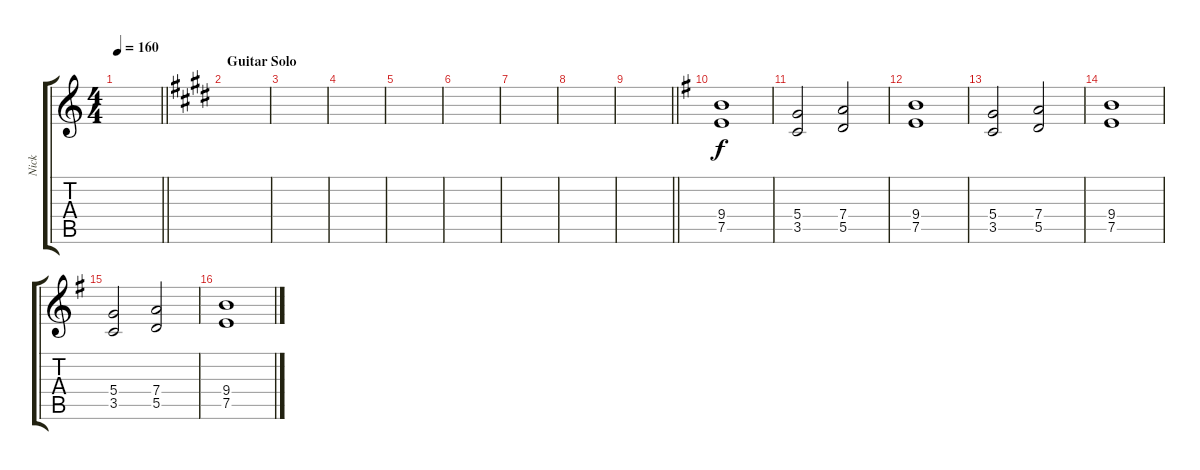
\track ("Nick" "Nick") {instrument overdrivenguitar}
\staff {score tabs}
\tuning (E4 B3 G3 D3 A2 E2) {hide}
\ts (4 4)
\tempo 160
\clef g2
\barLineRight lightlight
\ks c
|
\section ("" "Guitar Solo")
\ks c#minor
|
|
|
|
|
|
|
\barLineRight lightlight
|
\ks eminor
(9.4 7.5).1 |
(5.4 3.5).2 (7.4 5.5).2 |
(9.4 7.5).1 |
(5.4 3.5).2 (7.4 5.5).2 |
(9.4 7.5).1 |
(5.4 3.5).2 (7.4 5.5).2 |
(9.4 7.5).1
